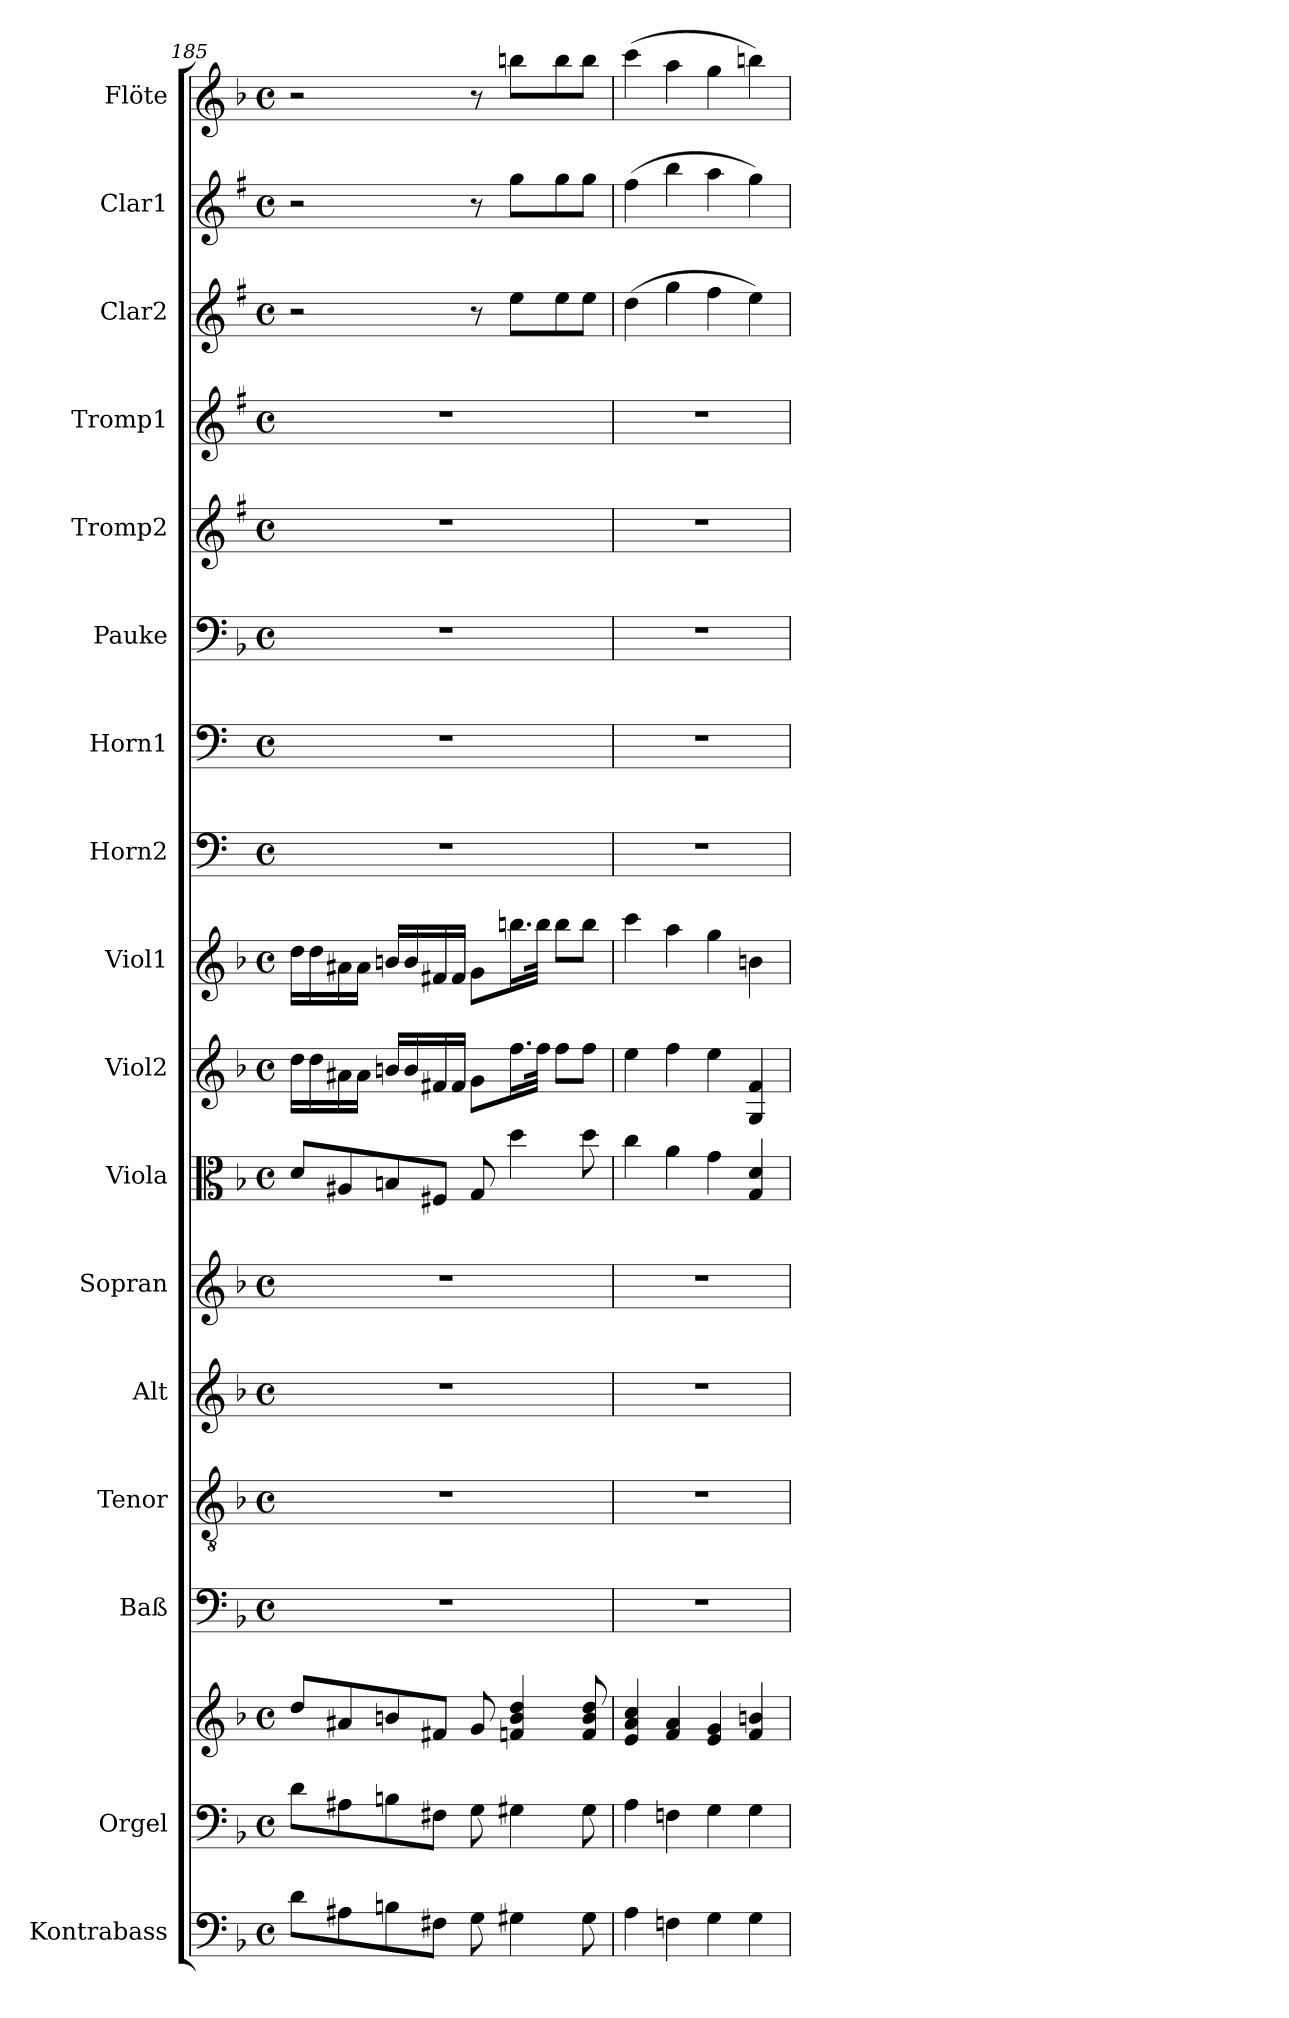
**kern	**kern	**kern	**kern	**kern	**kern	**kern	**kern	**kern	**kern	**kern	**kern	**kern	**kern	**kern	**kern	**kern	**kern
*part17	*part16	*part16	*part15	*part14	*part13	*part12	*part11	*part10	*part9	*part8	*part7	*part6	*part5	*part4	*part3	*part2	*part1
*staff18	*staff17	*staff16	*staff15	*staff14	*staff13	*staff12	*staff11	*staff10	*staff9	*staff8	*staff7	*staff6	*staff5	*staff4	*staff3	*staff2	*staff1
*I"Kontrabass	*I"Orgel	*	*I"Baß	*I"Tenor	*I"Alt	*I"Sopran	*I"Viola	*I"Viol2	*I"Viol1	*I"Horn2	*I"Horn1	*I"Pauke	*I"Tromp2	*I"Tromp1	*I"Clar2	*I"Clar1	*I"Flöte
*I'Kb	*	*	*I'B	*I'T	*I'A	*I'S	*I'Vla	*I'Vl2	*I'Vl1	*I'Hr2	*I'Hr1	*I'Pk	*I'Tr2	*I'Tr1	*I'Cl2	*I'Cl1	*I'Fl
*clefF4	*clefF4	*clefG2	*clefF4	*clefGv2	*clefG2	*clefG2	*clefC3	*clefG2	*clefG2	*clefF4	*clefF4	*clefF4	*clefG2	*clefG2	*clefG2	*clefG2	*clefG2
*ITrd7c12	*	*	*	*	*	*	*	*	*	*ITrd4c7	*ITrd4c7	*	*ITrd1c2	*ITrd1c2	*ITrd1c2	*ITrd1c2	*
*k[b-]	*k[b-]	*k[b-]	*k[b-]	*k[b-]	*k[b-]	*k[b-]	*k[b-]	*k[b-]	*k[b-]	*k[b-]	*k[b-]	*k[b-]	*k[b-]	*k[b-]	*k[b-]	*k[b-]	*k[b-]
*F:	*F:	*F:	*F:	*F:	*F:	*F:	*F:	*F:	*F:	*F:	*F:	*F:	*F:	*F:	*F:	*F:	*F:
*M4/4	*M4/4	*M4/4	*M4/4	*M4/4	*M4/4	*M4/4	*M4/4	*M4/4	*M4/4	*M4/4	*M4/4	*M4/4	*M4/4	*M4/4	*M4/4	*M4/4	*M4/4
*met(c)	*met(c)	*met(c)	*met(c)	*met(c)	*met(c)	*met(c)	*met(c)	*met(c)	*met(c)	*met(c)	*met(c)	*met(c)	*met(c)	*met(c)	*met(c)	*met(c)	*met(c)
=185	=185	=185	=185	=185	=185	=185	=185	=185	=185	=185	=185	=185	=185	=185	=185	=185	=185
8D\L	8d\L	8dd/L	1r	1r	1r	1r	8d/L	16dd\LL	16dd\LL	1r	1r	1r	1r	1r	2r	2r	2r
.	.	.	.	.	.	.	.	16dd\	16dd\	.	.	.	.	.	.	.	.
8AA#X\	8A#X\	8a#X/	.	.	.	.	8A#X/	16a#X\	16a#X\	.	.	.	.	.	.	.	.
.	.	.	.	.	.	.	.	16a#\JJ	16a#\JJ	.	.	.	.	.	.	.	.
8BBn\	8Bn\	8bn/	.	.	.	.	8Bn/	16bn/LL	16bn/LL	.	.	.	.	.	.	.	.
.	.	.	.	.	.	.	.	16b/	16b/	.	.	.	.	.	.	.	.
8FF#X\J	8F#X\J	8f#X/J	.	.	.	.	8F#X/J	16f#X/	16f#X/	.	.	.	.	.	.	.	.
.	.	.	.	.	.	.	.	16f#/JJ	16f#/JJ	.	.	.	.	.	.	.	.
8GG\	8G\	8g/	.	.	.	.	8G/	8g\L	8g\L	.	.	.	.	.	8r	8r	8r
4GG#X\	4G#X\	4fn/ 4b/ 4dd/	.	.	.	.	4dd\	16.ff\L	16.bbn\L	.	.	.	.	.	8dd\L	8ff\L	8bbn\L
.	.	.	.	.	.	.	.	32ff\JJk	32bb\JJk	.	.	.	.	.	.	.	.
.	.	.	.	.	.	.	.	8ff\L	8bb\L	.	.	.	.	.	8dd\	8ff\	8bb\
8GG#\	8G#\	8f/ 8b/ 8dd/	.	.	.	.	8dd\	8ff\J	8bb\J	.	.	.	.	.	8dd\J	8ff\J	8bb\J
=186	=186	=186	=186	=186	=186	=186	=186	=186	=186	=186	=186	=186	=186	=186	=186	=186	=186
4AA\	4A\	4e/ 4a/ 4cc/	1r	1r	1r	1r	4cc\	4ee\	4ccc\	1r	1r	1r	1r	1r	(>4cc\	(>4ee\	(>4ccc\
4FFn\	4Fn\	4f/ 4a/	.	.	.	.	4a\	4ff\	4aa\	.	.	.	.	.	4ff\	4aa\	4aa\
4GG\	4G\	4e/ 4g/	.	.	.	.	4g\	4ee\	4gg\	.	.	.	.	.	4ee\	4gg\	4gg\
4GG\	4G\	4f/ 4bn/	.	.	.	.	4G/ 4d/	4G/ 4f/	4bn\	.	.	.	.	.	4dd\)	4ff\)	4bbn\)
=	=	=	=	=	=	=	=	=	=	=	=	=	=	=	=	=	=
*-	*-	*-	*-	*-	*-	*-	*-	*-	*-	*-	*-	*-	*-	*-	*-	*-	*-
